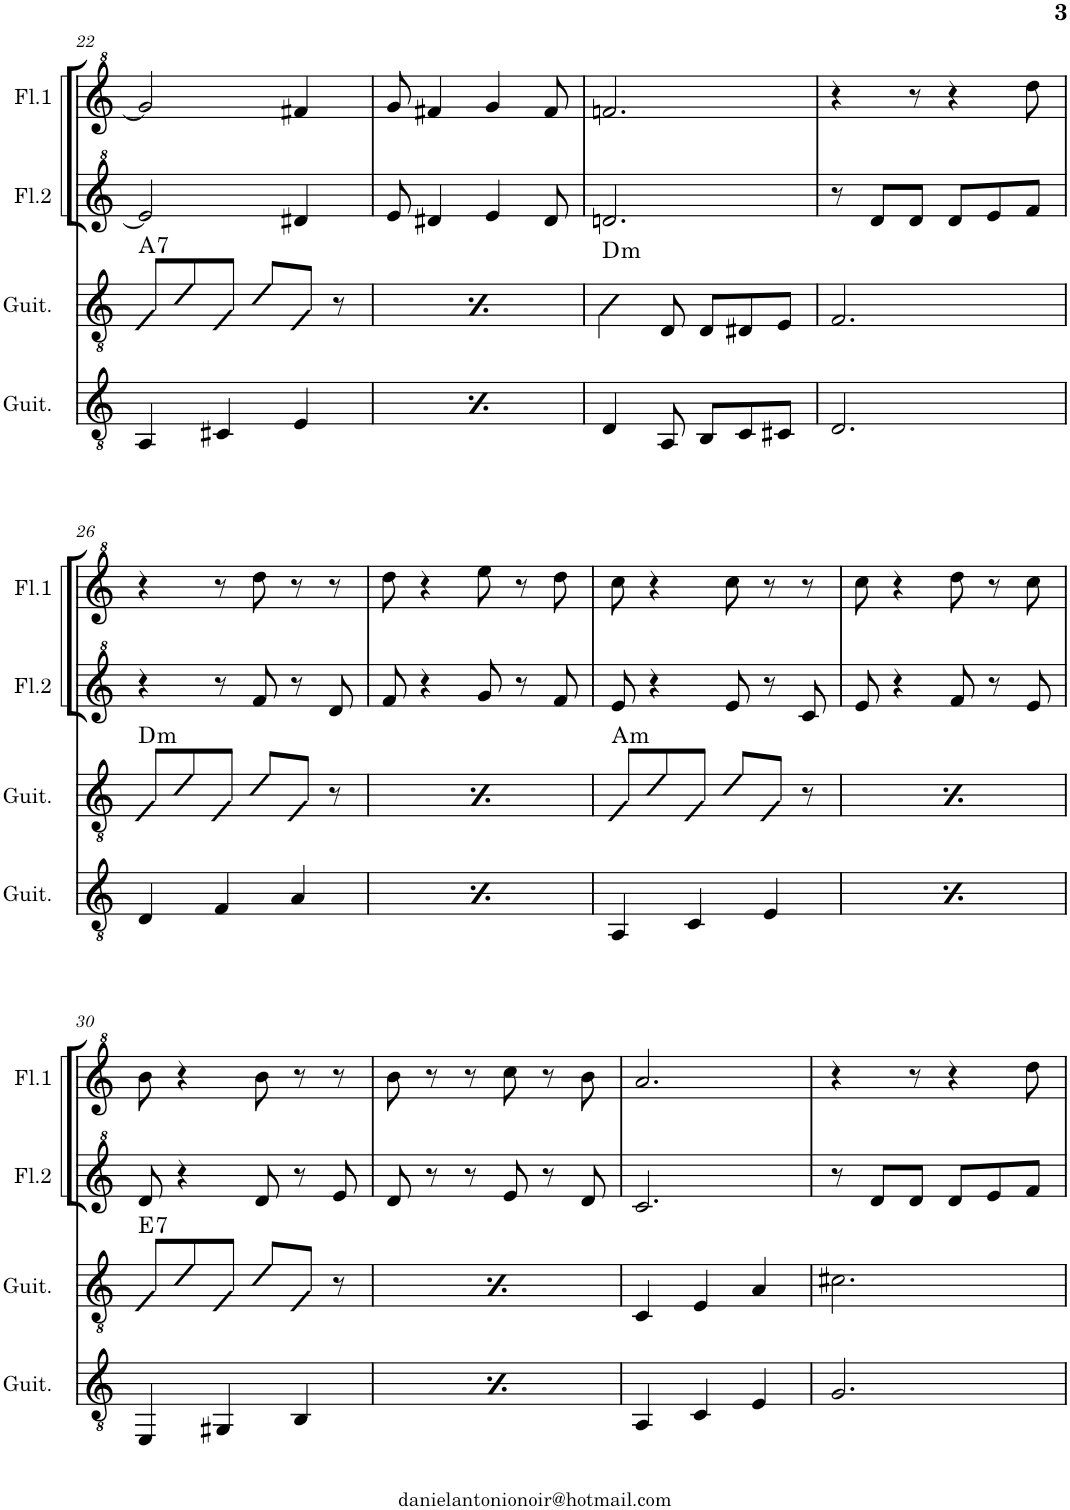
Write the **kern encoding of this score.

**kern	**kern	**harte	**kern	**kern
*part4	*part3	*part3	*part2	*part1
*staff4	*staff3	*	*staff2	*staff1
*I"Guitarrón	*I"Guitarra criolla	*	*I"Flauta dulce 2	*I"Flauta dulce 1
*I'Guit.	*I'Guit.	*	*I'Fl.2	*I'Fl.1
!!LO:PB:g=z
*clefGv2	*clefGv2	*	*clefG^2	*clefG^2
*k[]	*k[]	*	*k[]	*k[]
*M6/8	*M6/8	*	*M6/8	*M6/8
=22	=22	=22	=22	=22
!	!	!LO:H:kt=7	!	!
4AA/	8F/L	A:7	2ee/]	2gg/]
.	8d/	.	.	.
4C#X/	8F/J	.	.	.
.	8d/L	.	.	.
4E/	8F/J	.	4dd#X/	4ff#X/
.	8r	.	.	.
=23	=23	=23	=23	=23
!	!	!LO:H:kt=7	!	!
4AA/	8F/L	A:7	8ee/	8gg/
.	8d/	.	4dd#X/	4ff#X/
4C#X/	8F/J	.	.	.
.	8d/L	.	4ee/	4gg/
4E/	8F/J	.	.	.
.	8r	.	8dd#/	8ff#/
=24	=24	=24	=24	=24
!	!	!LO:H:kt=m	!	!
4D/	4B\	D:min	2.ddn/	2.ffn/
8AA/	8D/	.	.	.
8BB/L	8D/L	.	.	.
8C/	8D#X/	.	.	.
8C#X/J	8E/J	.	.	.
=25	=25	=25	=25	=25
2.D/	2.F/	.	8r	4r
.	.	.	8dd/L	.
.	.	.	8dd/J	8r
.	.	.	8dd/L	4r
.	.	.	8ee/	.
.	.	.	8ff/J	8ddd\
!!LO:LB:g=z
=26	=26	=26	=26	=26
!	!	!LO:H:kt=m	!	!
4D/	8F/L	D:min	4r	4r
.	8d/	.	.	.
4F/	8F/J	.	8r	8r
.	8d/L	.	8ff/	8ddd\
4A/	8F/J	.	8r	8r
.	8r	.	8dd/	8r
=27	=27	=27	=27	=27
!	!	!LO:H:kt=m	!	!
4D/	8F/L	D:min	8ff/	8ddd\
.	8d/	.	4r	4r
4F/	8F/J	.	.	.
.	8d/L	.	8gg/	8eee\
4A/	8F/J	.	8r	8r
.	8r	.	8ff/	8ddd\
=28	=28	=28	=28	=28
!	!	!LO:H:kt=m	!	!
4AA/	8F/L	A:min	8ee/	8ccc\
.	8d/	.	4r	4r
4C/	8F/J	.	.	.
.	8d/L	.	8ee/	8ccc\
4E/	8F/J	.	8r	8r
.	8r	.	8cc/	8r
=29	=29	=29	=29	=29
!	!	!LO:H:kt=m	!	!
4AA/	8F/L	A:min	8ee/	8ccc\
.	8d/	.	4r	4r
4C/	8F/J	.	.	.
.	8d/L	.	8ff/	8ddd\
4E/	8F/J	.	8r	8r
.	8r	.	8ee/	8ccc\
!!LO:LB:g=z
=30	=30	=30	=30	=30
!	!	!LO:H:kt=7	!	!
4EE/	8F/L	E:7	8dd/	8bb\
.	8d/	.	4r	4r
4GG#X/	8F/J	.	.	.
.	8d/L	.	8dd/	8bb\
4BB/	8F/J	.	8r	8r
.	8r	.	8ee/	8r
=31	=31	=31	=31	=31
!	!	!LO:H:kt=7	!	!
4EE/	8F/L	E:7	8dd/	8bb\
.	8d/	.	8r	8r
4GG#X/	8F/J	.	8r	8r
.	8d/L	.	8ee/	8ccc\
4BB/	8F/J	.	8r	8r
.	8r	.	8dd/	8bb\
=32	=32	=32	=32	=32
4AA/	4C/	.	2.cc/	2.aa/
4C/	4E/	.	.	.
4E/	4A/	.	.	.
=33	=33	=33	=33	=33
2.G/	2.c#X\	.	8r	4r
.	.	.	8dd/L	.
.	.	.	8dd/J	8r
.	.	.	8dd/L	4r
.	.	.	8ee/	.
.	.	.	8ff/J	8ddd\
=	=	=	=	=
*-	*-	*-	*-	*-
